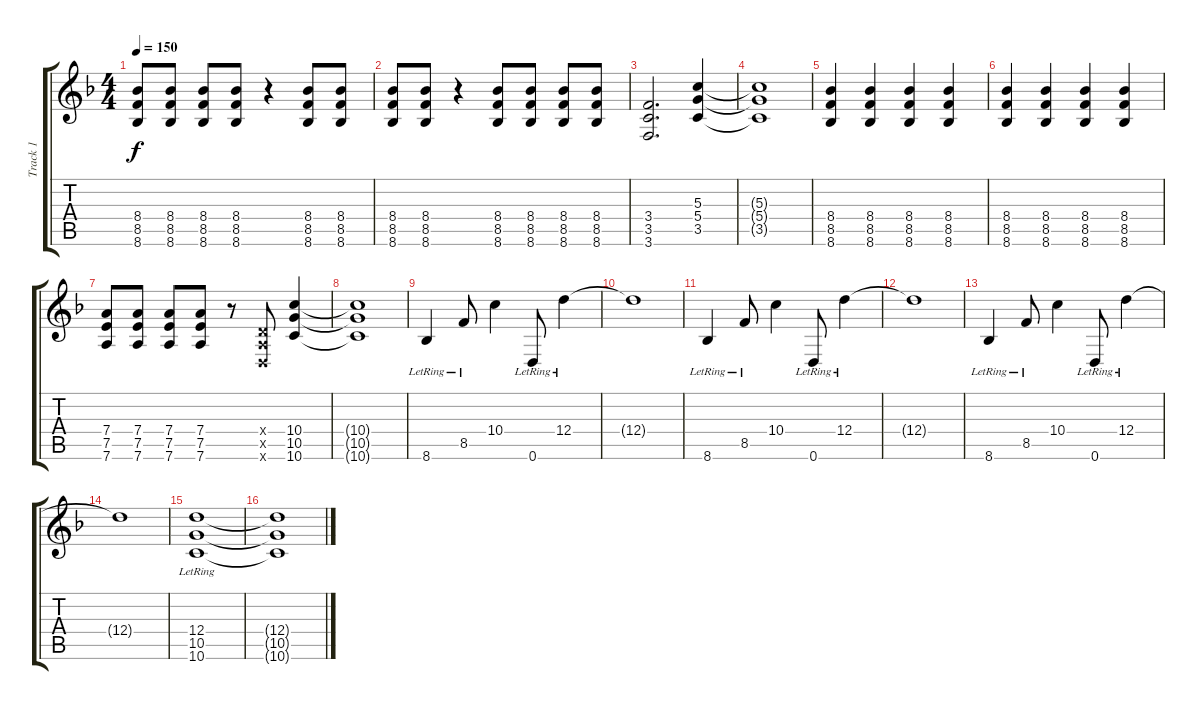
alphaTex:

\track ("Track 1" "Track 1") {instrument acousticguitarnylon}
\staff {score tabs}
\tuning (E4 B3 G3 D3 A2 D2) {hide}
\ts (4 4)
\tempo 150
\clef g2
\ks dminor
(8.4 8.5 8.6).8{dy f} (8.4 8.5 8.6).8 (8.4 8.5 8.6).8 (8.4 8.5 8.6).8 r.4 (8.4 8.5 8.6).8 (8.4 8.5 8.6).8 |
(8.4 8.5 8.6).8 (8.4 8.5 8.6).8 r.4 (8.4 8.5 8.6).8 (8.4 8.5 8.6).8 (8.4 8.5 8.6).8 (8.4 8.5 8.6).8 |
(3.4 3.5 3.6).2{d} (5.3 5.4 3.5).4 |
(5.3{t} 5.4{t} 3.5{t}).1 |
(8.4 8.5 8.6).4 (8.4 8.5 8.6).4 (8.4 8.5 8.6).4 (8.4 8.5 8.6).4 |
(8.4 8.5 8.6).4 (8.4 8.5 8.6).4 (8.4 8.5 8.6).4 (8.4 8.5 8.6).4 |
(7.4 7.5 7.6).8 (7.4 7.5 7.6).8 (7.4 7.5 7.6).8 (7.4 7.5 7.6).8 r.8 (0.4{x} 0.5{x} 0.6{x}).8 (10.4 10.5 10.6).4 |
(10.4{t} 10.5{t} 10.6{t}).1 |
8.6{lr}.4{instrument acousticguitarnylon} 8.5{lr}.8 10.4.4 0.6{lr}.8 12.4{lr}.4 |
12.4{t}.1 |
8.6{lr}.4 8.5{lr}.8 10.4.4 0.6{lr}.8 12.4{lr}.4 |
12.4{t}.1 |
8.6{lr}.4 8.5{lr}.8 10.4.4 0.6{lr}.8 12.4{lr}.4 |
12.4{t}.1 |
(12.4{lr} 10.5{lr} 10.6{lr}).1 |
(12.4{t} 10.5{t} 10.6{t}).1
